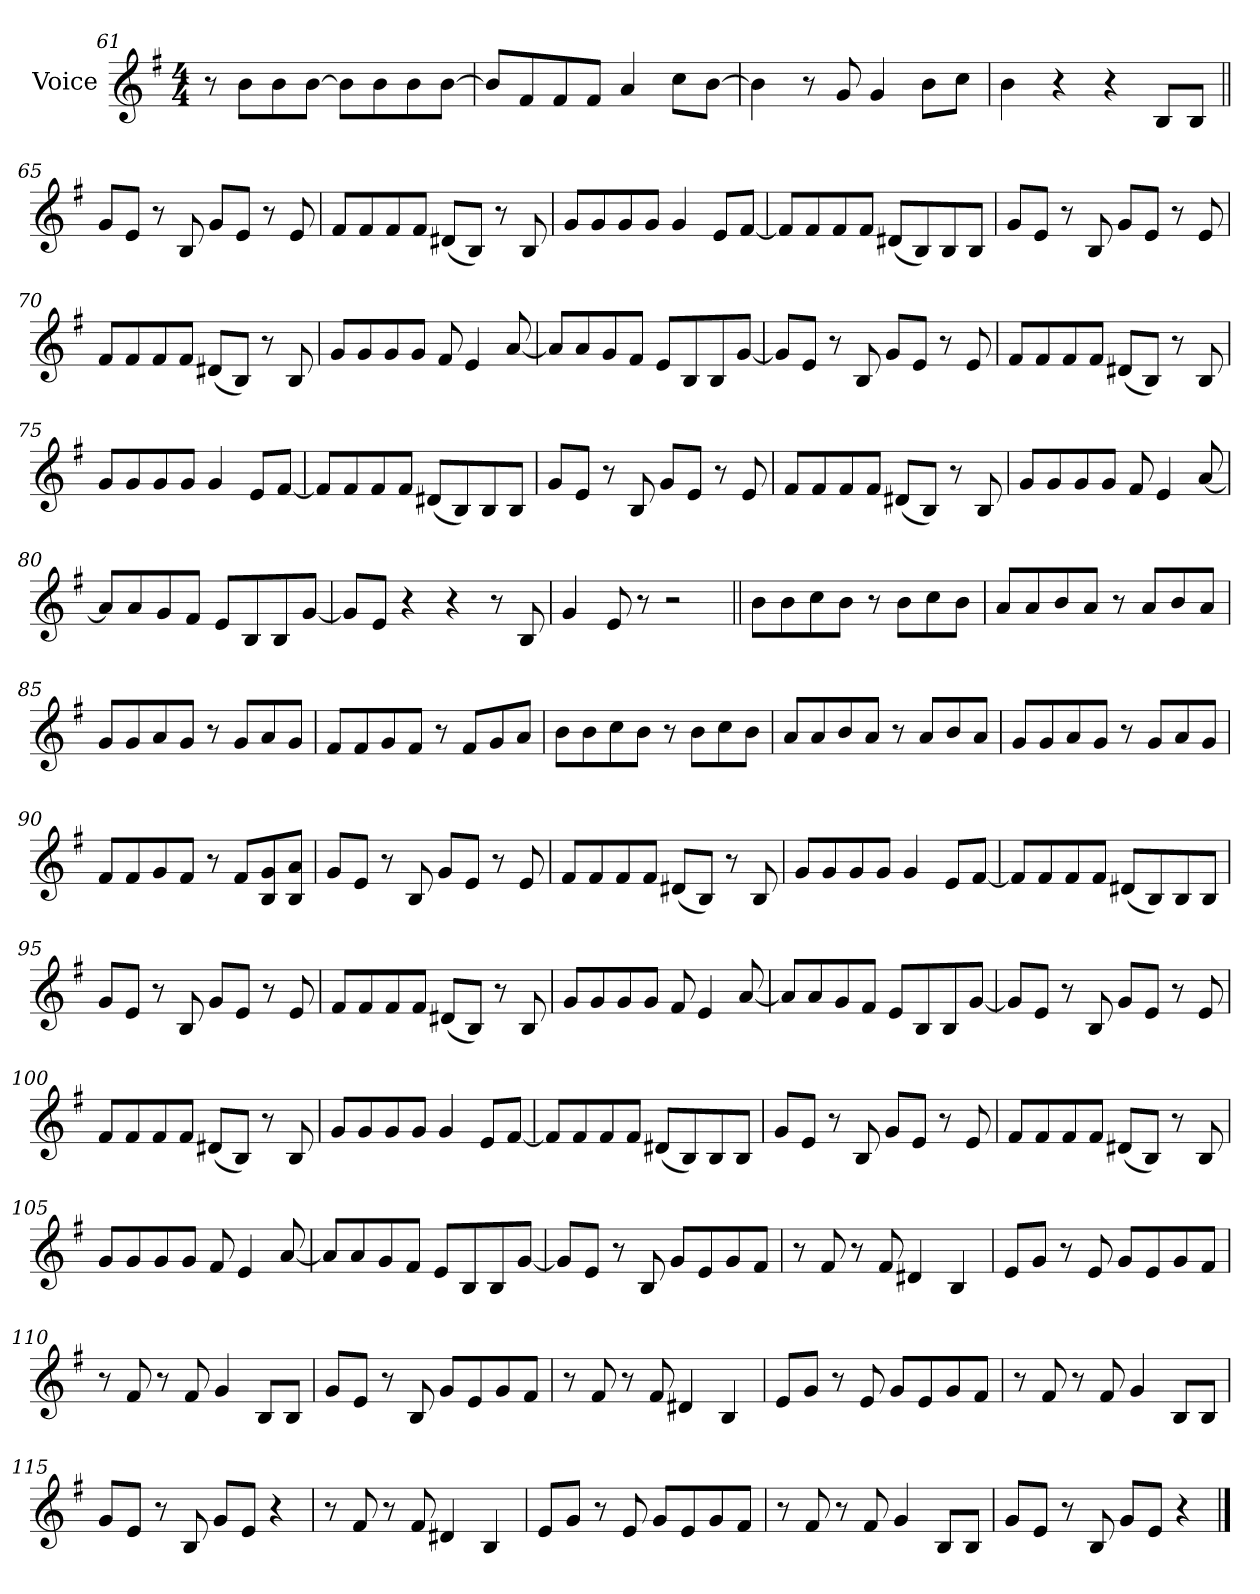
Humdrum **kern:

**kern
*part1
*staff1
*I"Voice
*I'Vc.
*clefG2
*k[f#]
*M4/4
=61
8r
8bL
8b
[8bJ
8bL]
8b
8b
[8bJ
=62
8bL]
8f#
8f#
8f#J
4a
8ccL
[8bJ
=63
4b]
8r
8g!
4g!
8b!L
8cc!J
=64
4b!
4r
4r
8BL
8BJ
=65||
8gL
8eJ
8r
8B
8gL
8eJ
8r
8e
=66
8f#L
8f#
8f#
8f#J
(<8d#XL
8BJ)
8r
8B
=67
8gL
8g
8g
8gJ
4g
8eL
[8f#J
=68
8f#L]
8f#
8f#
8f#J
(<8d#XL
8B)
8B
8BJ
=69
8gL
8eJ
8r
8B
8gL
8eJ
8r
8e
=70
8f#L
8f#
8f#
8f#J
(<8d#XL
8BJ)
8r
8B
=71
8gL
8g
8g
8gJ
8f#
4e
[8a
=72
8aL]
8a
8g
8f#J
8eL
8B
8B
[8gJ
=73
8gL]
8eJ
8r
8B
8gL
8eJ
8r
8e
=74
8f#L
8f#
8f#
8f#J
(<8d#XL
8BJ)
8r
8B
=75
8gL
8g
8g
8gJ
4g
8eL
[8f#J
=76
8f#L]
8f#
8f#
8f#J
(<8d#XL
8B)
8B
8BJ
=77
8gL
8eJ
8r
8B
8gL
8eJ
8r
8e
=78
8f#L
8f#
8f#
8f#J
(<8d#XL
8BJ)
8r
8B
=79
8gL
8g
8g
8gJ
8f#
4e
[8a
=80
8aL]
8a
8g
8f#J
8eL
8B
8B
[8gJ
=81
8gL]
8eJ
4r
4r
8r
8B
=82
4g
8e
8r
2r
=83||
8b!L
8b!
8cc!
8b!J
8r
8b!L
8cc!
8b!J
=84
8a!L
8a!
8b!
8a!J
8r
8a!L
8b!
8a!J
=85
8g!L
8g!
8a!
8g!J
8r
8g!L
8a!
8g!J
=86
8f#!L
8f#!
8g!
8f#!J
8r
8f#!L
8g!
8a!J
=87
8b!L
8b!
8cc!
8b!J
8r
8b!L
8cc!
8b!J
=88
8a!L
8a!
8b!
8a!J
8r
8a!L
8b!
8a!J
=89
8g!L
8g!
8a!
8g!J
8r
8g!L
8a!
8g!J
=90
8f#!L
8f#!
8g!
8f#!J
8r
8f#!L
8B 8g!
8B 8a!J
=91
8gL
8eJ
8r
8B
8gL
8eJ
8r
8e
=92
8f#L
8f#
8f#
8f#J
(<8d#XL
8BJ)
8r
8B
=93
8gL
8g
8g
8gJ
4g
8eL
[8f#J
=94
8f#L]
8f#
8f#
8f#J
(<8d#XL
8B)
8B
8BJ
=95
8gL
8eJ
8r
8B
8gL
8eJ
8r
8e
=96
8f#L
8f#
8f#
8f#J
(<8d#XL
8BJ)
8r
8B
=97
8gL
8g
8g
8gJ
8f#
4e
[8a
=98
8aL]
8a
8g
8f#J
8eL
8B
8B
[8gJ
=99
8gL]
8eJ
8r
8B
8gL
8eJ
8r
8e
=100
8f#L
8f#
8f#
8f#J
(<8d#XL
8BJ)
8r
8B
=101
8gL
8g
8g
8gJ
4g
8eL
[8f#J
=102
8f#L]
8f#
8f#
8f#J
(<8d#XL
8B)
8B
8BJ
=103
8gL
8eJ
8r
8B
8gL
8eJ
8r
8e
=104
8f#L
8f#
8f#
8f#J
(<8d#XL
8BJ)
8r
8B
=105
8gL
8g
8g
8gJ
8f#
4e
[8a
=106
8aL]
8a
8g
8f#J
8eL
8B
8B
[8gJ
=107
8gL]
8eJ
8r
8B
8gL
8e
8g!
8f#!J
=108
8r
8f#!
8r
8f#!
4d#X!
4B!
=109
8e!L
8g!J
8r
8e!
8g!L
8e!
8g!
8f#!J
=110
8r
8f#!
8r
8f#!
4g!
8BL
8BJ
=111
8gL
8eJ
8r
8B
8gL
8e
8g!
8f#!J
=112
8r
8f#!
8r
8f#!
4d#X!
4B!
=113
8e!L
8g!J
8r
8e!
8g!L
8e!
8g!
8f#!J
=114
8r
8f#!
8r
8f#!
4g!
8BL
8BJ
=115
8gL
8eJ
8r
8B
8gL
8eJ
4r
=116
8r
8f#!
8r
8f#!
4d#X!
4B!
=117
8e!L
8g!J
8r
8e!
8g!L
8e!
8g!
8f#!J
=118
8r
8f#!
8r
8f#!
4g!
8BL
8BJ
=119
8gL
8eJ
8r
8B
8gL
8eJ
4r
==
*-
